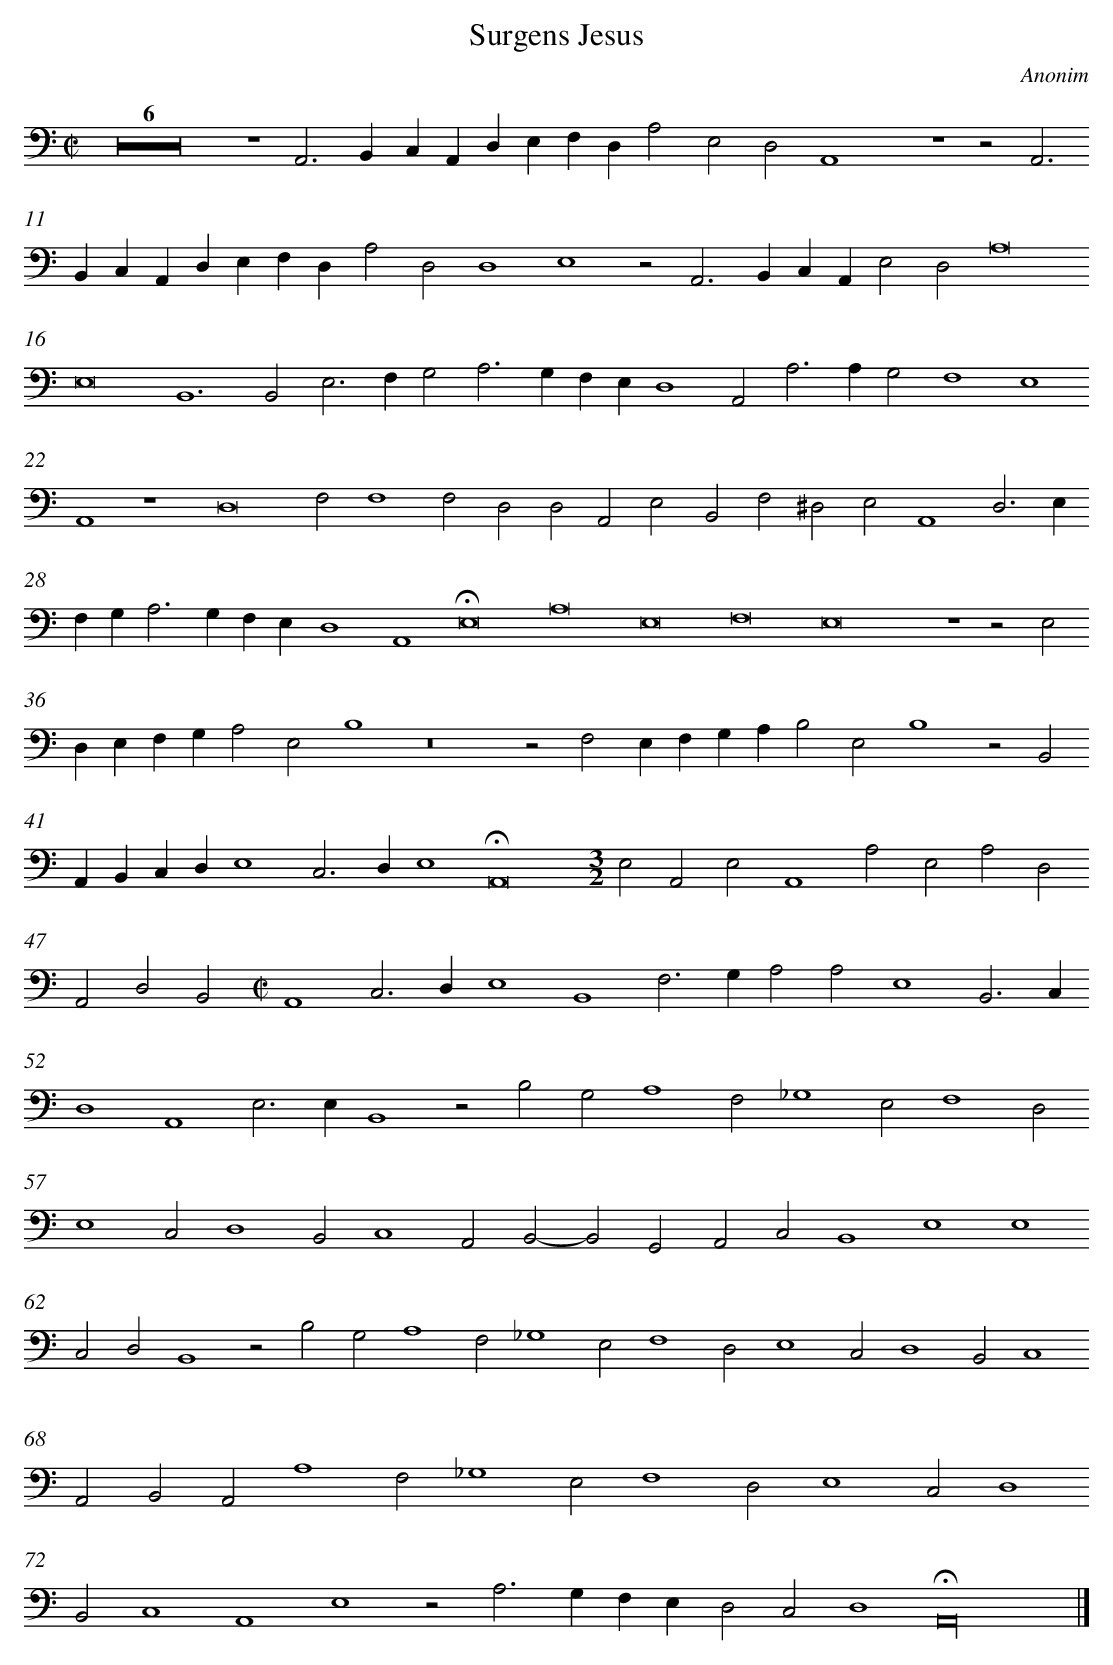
X:1
T: Surgens Jesus
C: Anonim
L: 1/4
M: C|
K: C clef=bass
Z6 [|]
z4A,,3B,, [|]
C,A,,D,E,F,D,A,2 [|]
E,2D,2A,,4 [|]
z4z2A,,3 [|]
B,,C,A,,D,E,F,D, [|]
A,2D,2D,4 [|]
E,4z2A,,3 [|]
B,,C,A,,E,2D,2 [|]
A,8 [|]
E,8 [|]
B,,6B,,2 [|]
E,2>F,2G,2A,3 [|]
G,F,E,D,4 [|]
A,,2A,2>A,2G,2 [|]
F,4E,4 [|]
A,,4z4 [|]
D,8 [|]
F,2F,4F,2 [|]
D,2D,2A,,2E,2 [|]
B,,2F,2^D,2E,2 [|]
A,,4D,3E, [|]
F,G,2<A,2G,F,E, [|]
D,4A,,4 [|]
!fermata!E,8 [|]
A,8 [|]
E,8 [|]
F,8 [|]
E,8 [|]
z4z2E,2 [|]
D,E,F,G,A,2E,2 [|]
B,4z8 [|]
z2F,2 [|]
E,F,G,A,B,2E,2 [|]
B,4z2B,,2 [|]
A,,B,,C,D,E,4 [|]
C,2>D,2E,4 [|]
!fermata!A,,8 [|]
[M:3/2]E,2A,,2E,2 [|]
A,,4A,2 [|]
E,2A,2D,2 [|]
A,,2D,2B,,2 [|]
[M:C|]A,,4C,3D, [|]
E,4B,,4 [|]
F,2>G,2A,2A,2 [|]
E,4B,,3C, [|]
D,4A,,4 [|]
E,2>E,2B,,4 [|]
z2B,2G,2A,4 [|]
F,2_G,4 [|]
E,2F,4D,2 [|]
E,4C,2D,4 [|]
B,,2C,4 [|]
A,,2B,,2-B,,2G,,2 [|]
A,,2C,2B,,4 [|]
E,4E,4 [|]
C,2D,2B,,4 [|]
z2B,2G,2A,4 [|]
F,2_G,4 [|]
E,2F,4D,2 [|]
E,4C,2D,4 [|]
B,,2C,4 [|]
A,,2B,,2A,,2A,4 [|]
F,2_G,4 [|]
E,2F,4D,2 [|]
E,4C,2D,4 [|]
B,,2C,4 [|]
A,,4E,4 [|]
z2A,2>G,2F,E, [|]
D,2C,2D,4 [|]
!fermata!A,,16 |]
